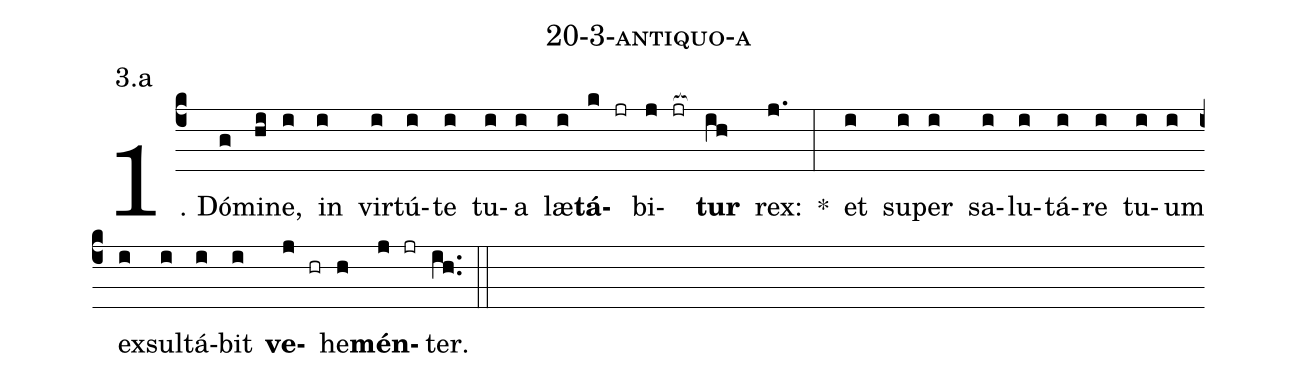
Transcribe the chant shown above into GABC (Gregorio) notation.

name: 20-3-antiquo-a;
annotation: 3.a;
%%
(c4)1. Dó(g)mi(hi)ne,(i) in(i) vir(i)tú(i)te(i) tu(i)a(i) læ(i)<b>tá</b>(k jr)bi(j jr[ocb:1{])<b>tur</b>(ih[ocb:0}]) rex:(j.) *(:) et(i) su(i)per(i) sa(i)lu(i)tá(i)re(i) tu(i)um(i) ex(i)sul(i)tá(i)bit(i) <b>ve</b>(j hr)he(h)<b>mén</b>(j jr)ter.(ih..) (::)
